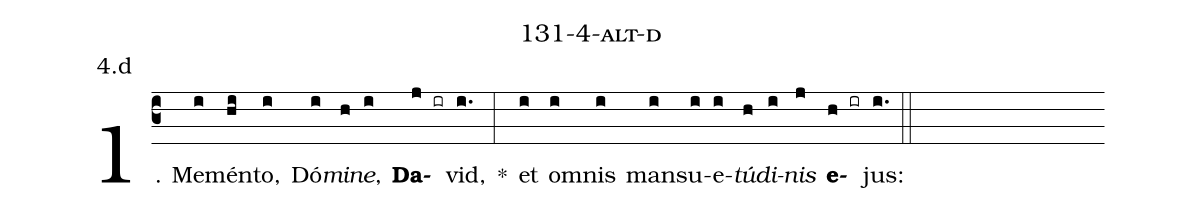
name: 131-4-alt-d;
annotation: 4.d;
%%
(c3)1. Me(i)mén(hi)to,(i) Dó(i)<i>mi</i>(h)<i>ne</i>,(i) <b>Da</b>(j ir)vid,(i.) *(:) et(i) om(i)nis(i) man(i)su(i)e(i)<i>tú</i>(h)<i>di</i>(i)<i>nis</i>(j) <b>e</b>(h ir)jus:(i.) (::)
